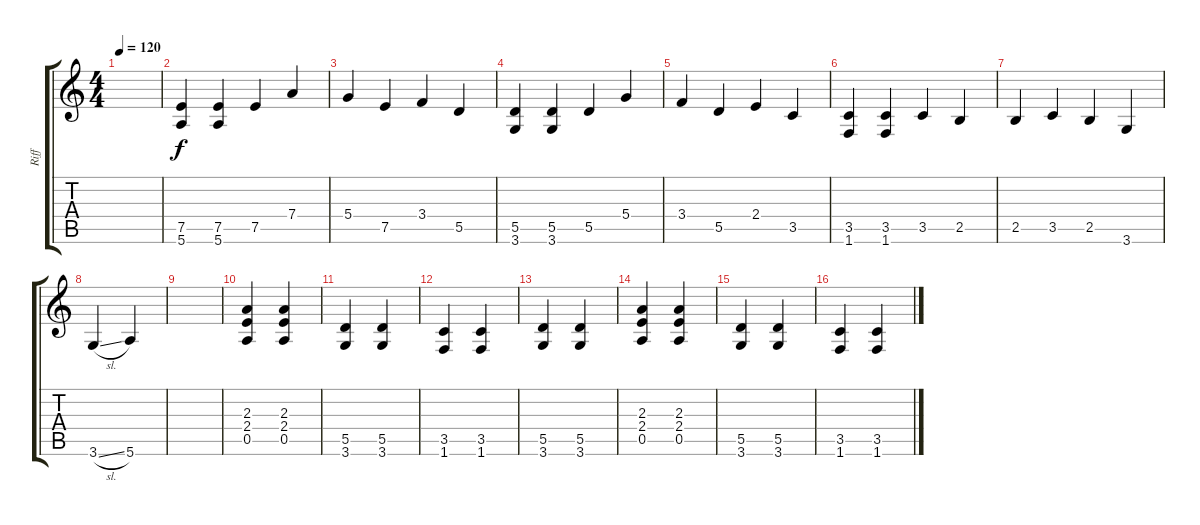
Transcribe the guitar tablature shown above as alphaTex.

\track ("Riff" "Riff") {instrument distortionguitar}
\staff {score tabs}
\tuning (E4 B3 G3 D3 A2 E2) {hide}
\ts (4 4)
\tempo 120
\clef g2
\ks c
|
(7.5 5.6).4 (7.5 5.6).4 7.5.4 7.4.4 |
5.4.4 7.5.4 3.4.4 5.5.4 |
(5.5 3.6).4 (5.5 3.6).4 5.5.4 5.4.4 |
3.4.4 5.5.4 2.4.4 3.5.4 |
(3.5 1.6).4 (3.5 1.6).4 3.5.4 2.5.4 |
2.5.4 3.5.4 2.5.4 3.6.4 |
3.6{sl}.4 5.6.4 |
|
(2.3 2.4 0.5).4 (2.3 2.4 0.5).4 |
(5.5 3.6).4 (5.5 3.6).4 |
(3.5 1.6).4 (3.5 1.6).4 |
(5.5 3.6).4 (5.5 3.6).4 |
(2.3 2.4 0.5).4 (2.3 2.4 0.5).4 |
(5.5 3.6).4 (5.5 3.6).4 |
(3.5 1.6).4 (3.5 1.6).4
